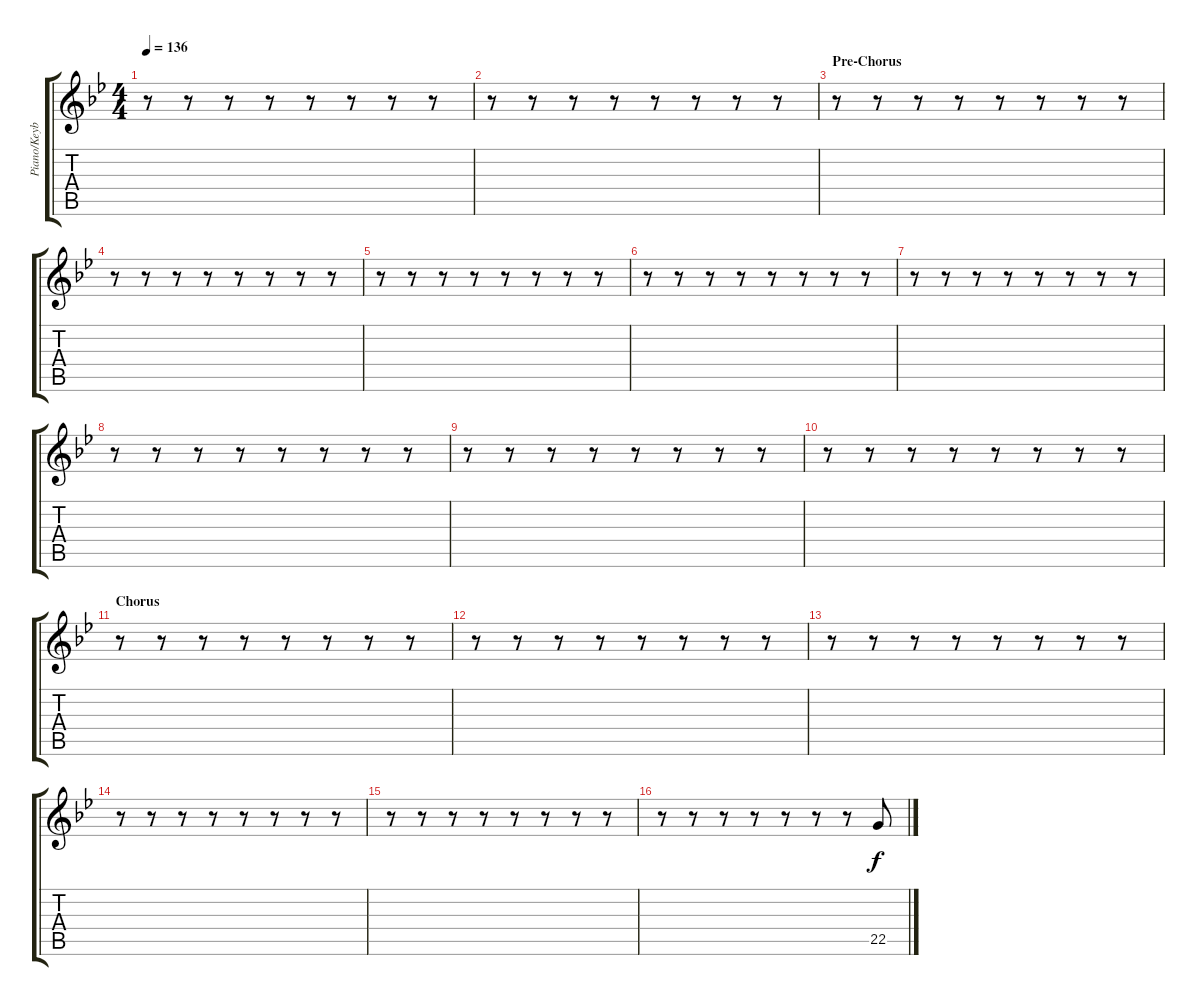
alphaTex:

\track ("Piano/Keyboard" "Piano/Keyb") {instrument acousticgrandpiano}
\staff {score tabs}
\tuning (E4 B3 G3 D3 A2 E2) {hide}
\ts (4 4)
\tempo 136
\clef g2
\ks gminor
r.8{dy f} r.8 r.8 r.8 r.8 r.8 r.8 r.8 |
r.8 r.8 r.8 r.8 r.8 r.8 r.8 r.8 |
\section ("" "Pre-Chorus")
r.8 r.8 r.8 r.8 r.8 r.8 r.8 r.8 |
r.8 r.8 r.8 r.8 r.8 r.8 r.8 r.8 |
r.8 r.8 r.8 r.8 r.8 r.8 r.8 r.8 |
r.8 r.8 r.8 r.8 r.8 r.8 r.8 r.8 |
r.8 r.8 r.8 r.8 r.8 r.8 r.8 r.8 |
r.8 r.8 r.8 r.8 r.8 r.8 r.8 r.8 |
r.8 r.8 r.8 r.8 r.8 r.8 r.8 r.8 |
r.8 r.8 r.8 r.8 r.8 r.8 r.8 r.8 |
\section ("" "Chorus")
r.8 r.8 r.8 r.8 r.8 r.8 r.8 r.8 |
r.8 r.8 r.8 r.8 r.8 r.8 r.8 r.8 |
r.8 r.8 r.8 r.8 r.8 r.8 r.8 r.8 |
r.8 r.8 r.8 r.8 r.8 r.8 r.8 r.8 |
r.8 r.8 r.8 r.8 r.8 r.8 r.8 r.8 |
r.8 r.8 r.8 r.8 r.8 r.8 r.8 22.5.8{volume 8}
